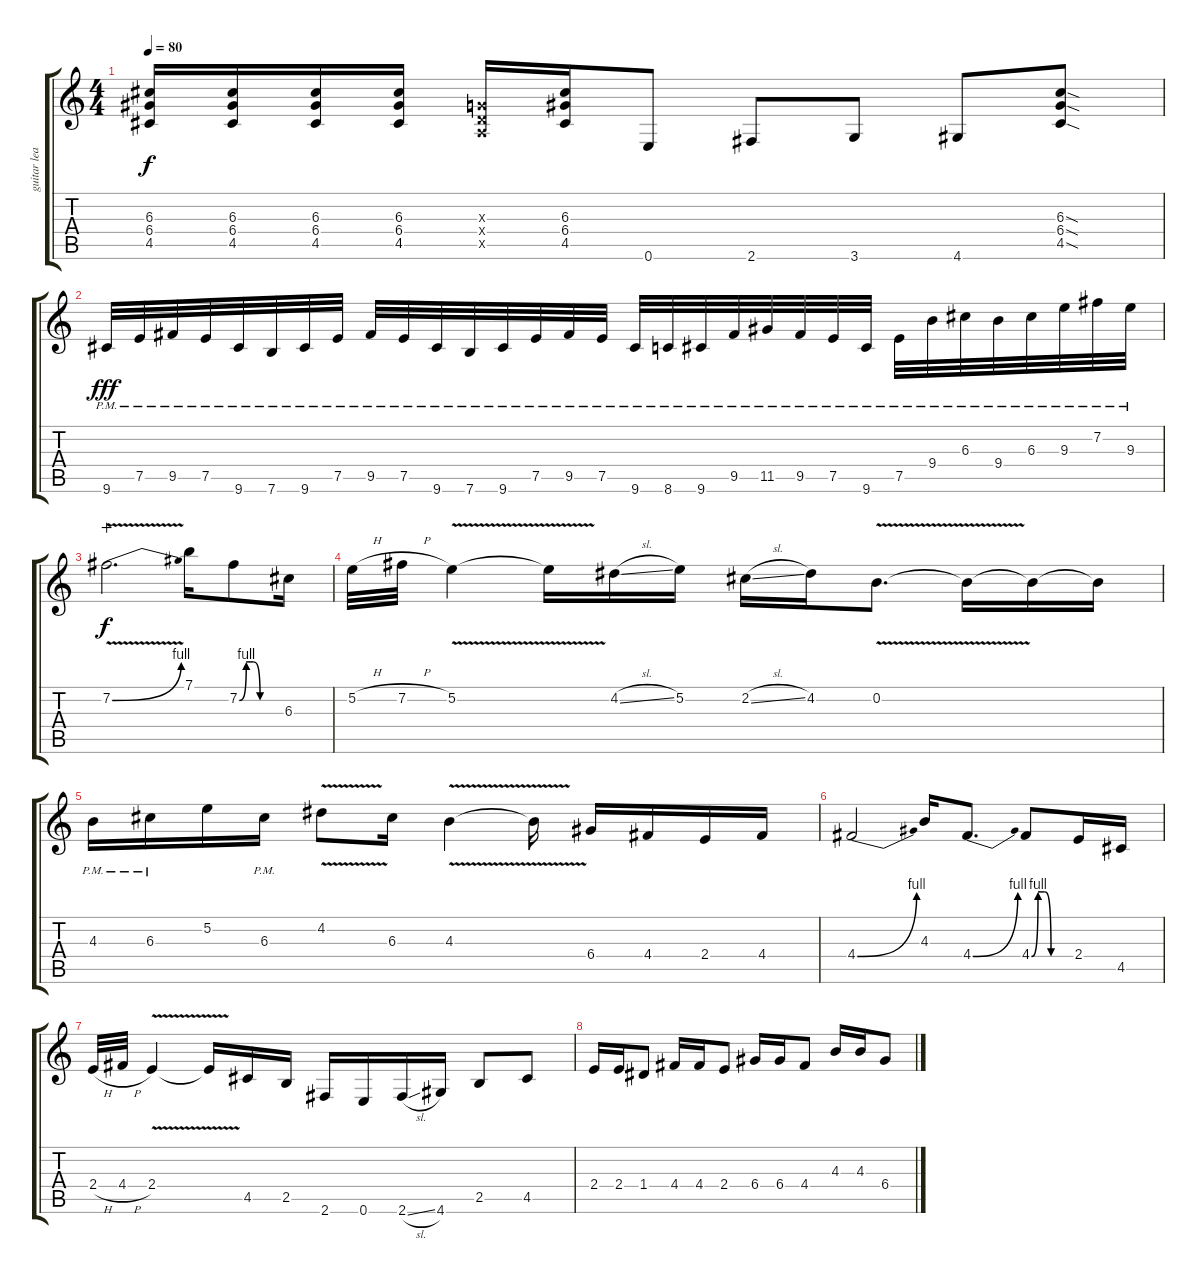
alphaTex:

\track ("guitar lead" "guitar lea") {instrument electricguitarclean}
\staff {score tabs}
\tuning (E4 B3 G3 D3 A2 E2) {hide}
\ts (4 4)
\tempo 80
\clef g2
\ks c
(6.3 6.4 4.5).16{dy f} (6.3 6.4 4.5).16 (6.3 6.4 4.5).16 (6.3 6.4 4.5).16 (0.3{x} 0.4{x} 0.5{x}).16 (6.3 6.4 4.5).16 0.6.8 2.6.8 3.6.8 4.6.8 (6.3{sod} 6.4{sod} 4.5{sod}).8 |
9.6{pm}.32{dy fff} 7.5{pm}.32 9.5{pm}.32 7.5{pm}.32 9.6{pm}.32 7.6{pm}.32 9.6{pm}.32 7.5{pm}.32 9.5{pm}.32 7.5{pm}.32 9.6{pm}.32 7.6{pm}.32 9.6{pm}.32 7.5{pm}.32 9.5{pm}.32 7.5{pm}.32 9.6{pm}.32 8.6{pm}.32 9.6{pm}.32 9.5{pm}.32 11.5{pm}.32 9.5{pm}.32 7.5{pm}.32 9.6{pm}.32 7.5{pm}.32 9.4{pm}.32 6.3{pm}.32 9.4{pm}.32 6.3{pm}.32 9.3{pm}.32 7.2{pm}.32 9.3{pm}.32 |
7.2{be (bend 0 0 60 4) v}.2{d dy f wahc} 7.1.16 7.2{be (custom 0 0 10 4 20 4 30 0 60 0)}.8 6.3.16 |
5.2{h}.32 7.2{h}.32 5.2{v}.4 5.2{t}.16 4.2{sl}.16 5.2.16 2.2{sl}.16 4.2.16 0.2{v}.8{d} 0.2{t}.16 0.2{t}.16 0.2{t}.16 |
4.3{pm}.16 6.3{pm}.16 5.2.16 6.3{pm}.16 4.2{v}.8 6.3.16 4.3{v}.4 4.3{t}.16 6.4.16 4.4.16 2.4.16 4.4.16 |
4.4{be (bend 0 0 60 4)}.2 4.3.16 4.4{be (bend 0 0 60 4)}.8{d} 4.4{be (custom 0 0 10 4 20 4 30 0 60 0)}.8 2.4.16 4.5.16 |
2.4{h}.32 4.4{h}.32 2.4{v}.4 2.4{t}.16 4.5.16 2.5.16 2.6.16 0.6.16 2.6{sl}.16 4.6.16 2.5.8 4.5.8 |
2.4.16 2.4.16 1.4.8 4.4.16 4.4.16 2.4.8 6.4.16 6.4.16 4.4.8 4.3.16 4.3.16 6.4.8
